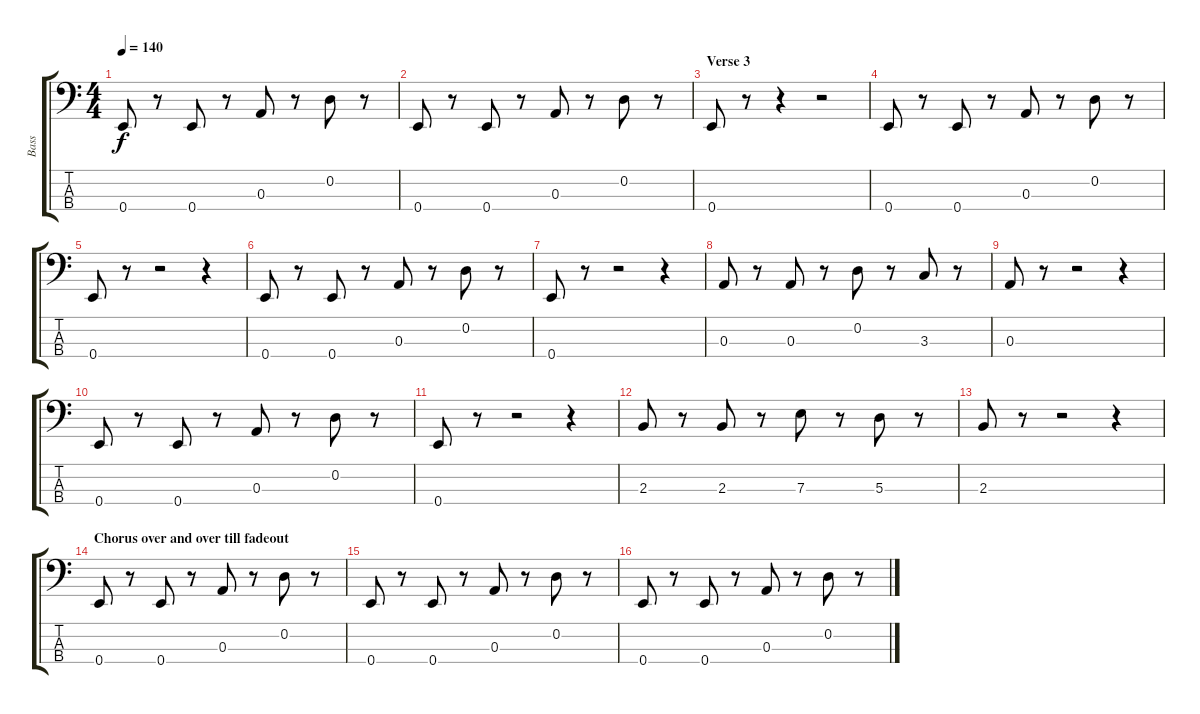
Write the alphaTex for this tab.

\track ("Bass" "Bass") {instrument electricbasspick}
\staff {score tabs}
\tuning (G2 D2 A1 E1) {hide}
\ts (4 4)
\tempo 140
\clef f4
\ks c
0.4.8{dy f} r.8 0.4.8 r.8 0.3.8 r.8 0.2.8 r.8 |
0.4.8 r.8 0.4.8 r.8 0.3.8 r.8 0.2.8 r.8 |
\section ("" "Verse 3")
0.4.8 r.8 r.4 r.2 |
0.4.8 r.8 0.4.8 r.8 0.3.8 r.8 0.2.8 r.8 |
0.4.8 r.8 r.2 r.4 |
0.4.8 r.8 0.4.8 r.8 0.3.8 r.8 0.2.8 r.8 |
0.4.8 r.8 r.2 r.4 |
0.3.8 r.8 0.3.8 r.8 0.2.8 r.8 3.3.8 r.8 |
0.3.8 r.8 r.2 r.4 |
0.4.8 r.8 0.4.8 r.8 0.3.8 r.8 0.2.8 r.8 |
0.4.8 r.8 r.2 r.4 |
2.3.8 r.8 2.3.8 r.8 7.3.8 r.8 5.3.8 r.8 |
2.3.8 r.8 r.2 r.4 |
\section ("" "Chorus over and over till fadeout")
0.4.8 r.8 0.4.8 r.8 0.3.8 r.8 0.2.8 r.8 |
0.4.8 r.8 0.4.8 r.8 0.3.8 r.8 0.2.8 r.8 |
0.4.8 r.8 0.4.8 r.8 0.3.8 r.8 0.2.8 r.8
